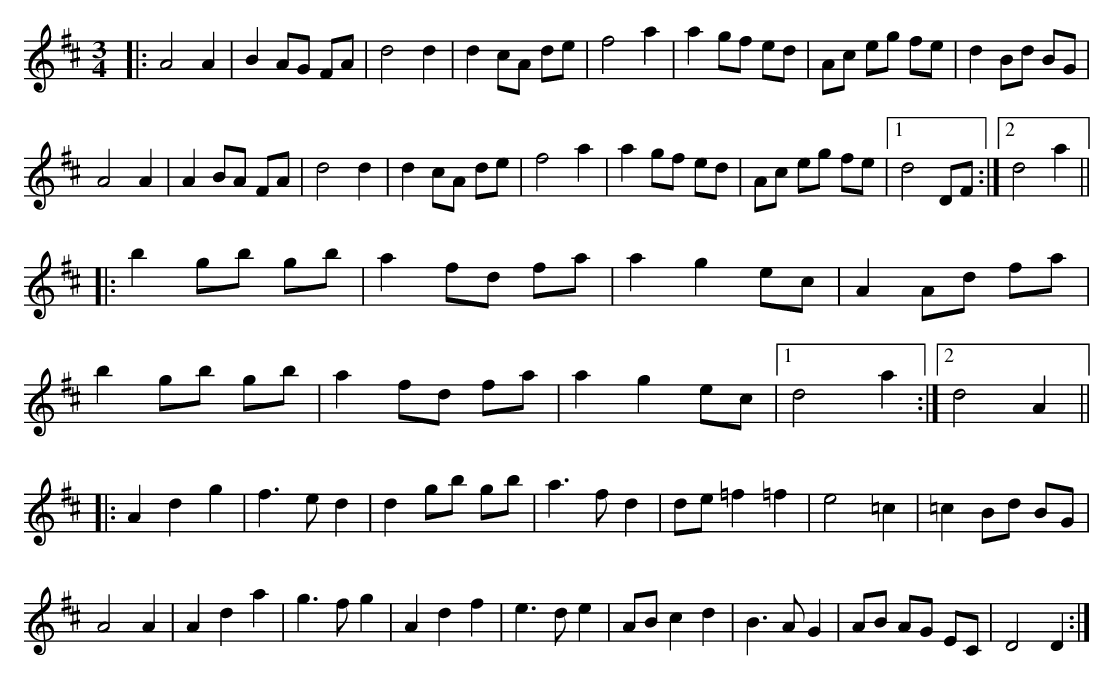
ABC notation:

X:1
M:3/4
K:D
|:A4 A2|B2 AG FA|d4 d2|d2 cA de|f4 a2|a2 gf ed|Ac eg fe|d2 Bd BG|
A4 A2|A2 BA FA|d4 d2|d2 cA de|f4 a2|a2 gf ed|Ac eg fe|1 d4 DF:|2 d4 a2||
|:b2 gb gb|a2 fd fa|a2 g2 ec|A2 Ad fa|
b2 gb gb|a2 fd fa|a2 g2 ec|1 d4 a2:|2 d4 A2||
|:A2 d2 g2|f2>e2 d2|d2 gb gb|a2>f2 d2|de =f2=f2|e4 =c2|=c2 Bd BG|
A4 A2|A2 d2 a2|g2>f2 g2|A2 d2 f2|e2>d2 e2|AB c2 d2|B2>A2G2|AB AG EC|D4 D2:|
